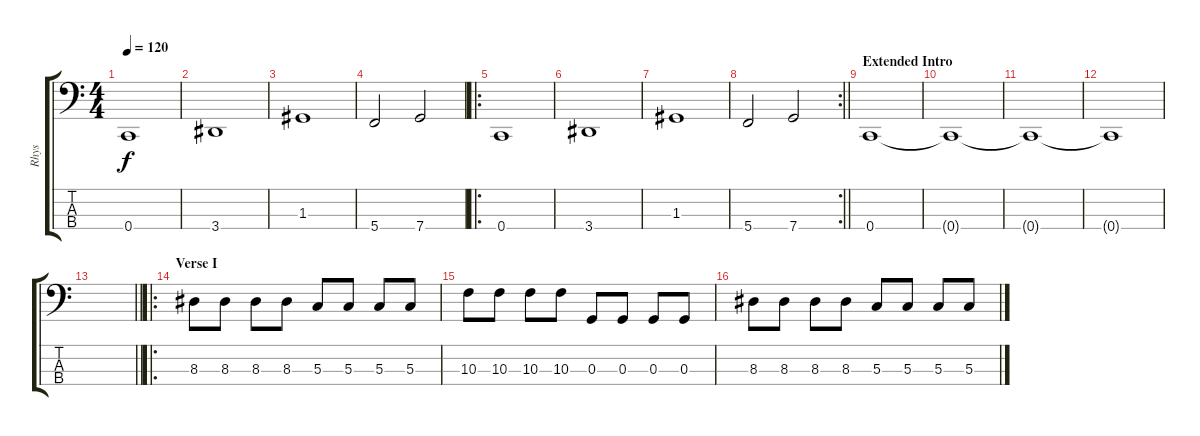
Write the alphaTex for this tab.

\track ("Rhys" "Rhys") {instrument electricbasspick}
\staff {score tabs}
\tuning (F2 C2 G1 C1) {hide}
\ts (4 4)
\tempo 120
\clef f4
\ks c
0.4.1{dy f} |
3.4.1 |
1.3.1 |
5.4.2 7.4.2 |
\ro
0.4.1 |
3.4.1 |
1.3.1 |
\rc 2
\barLineRight lightlight
5.4.2 7.4.2 |
\section ("" "Extended Intro")
0.4.1 |
0.4{t}.1 |
0.4{t}.1 |
0.4{t}.1 |
\barLineRight lightlight
|
\ro
\section ("" "Verse I")
8.3.8 8.3.8 8.3.8 8.3.8 5.3.8 5.3.8 5.3.8 5.3.8 |
10.3.8 10.3.8 10.3.8 10.3.8 0.3.8 0.3.8 0.3.8 0.3.8 |
8.3.8 8.3.8 8.3.8 8.3.8 5.3.8 5.3.8 5.3.8 5.3.8
